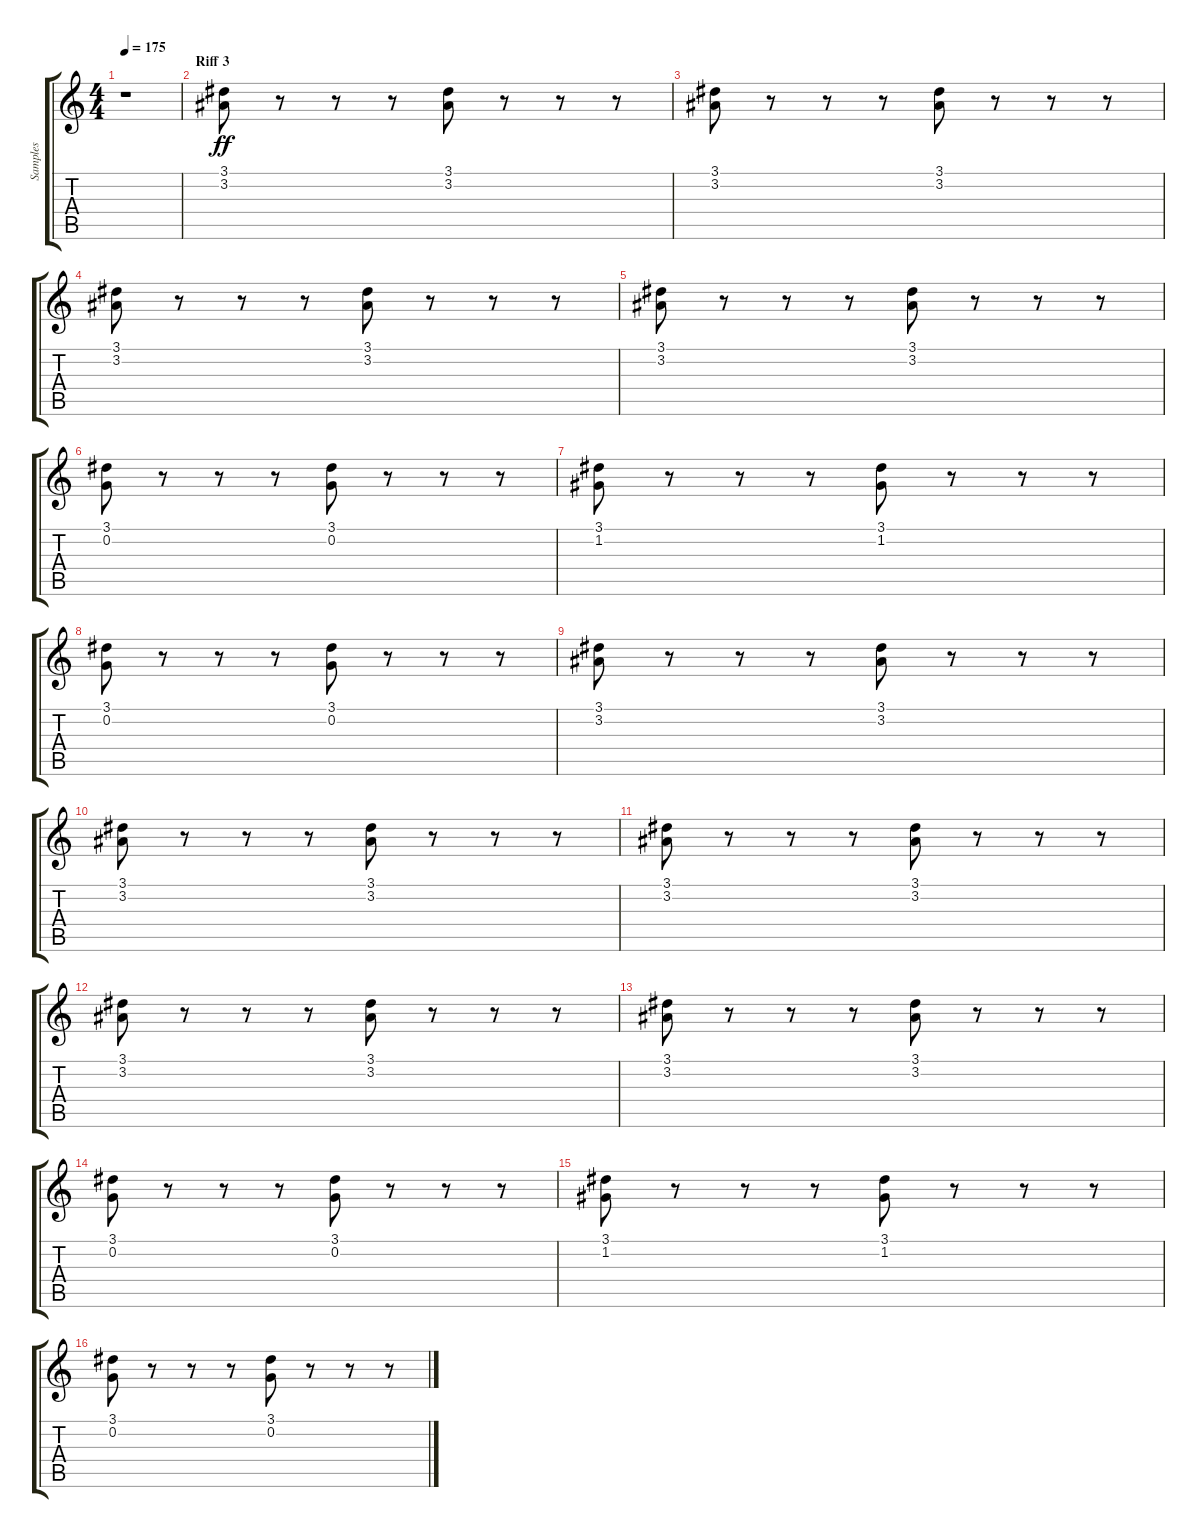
\track ("Samples" "Samples") {instrument stringensemble1}
\staff {score tabs}
\tuning (C5 G4 Eb4 Bb3 F3 C3) {hide}
\ts (4 4)
\tempo 175
\clef g2
\ks c
r.1{dy ff} |
\section ("" "Riff 3")
(3.1 3.2).8 r.8 r.8 r.8 (3.1 3.2).8 r.8 r.8 r.8 |
(3.1 3.2).8 r.8 r.8 r.8 (3.1 3.2).8 r.8 r.8 r.8 |
(3.1 3.2).8 r.8 r.8 r.8 (3.1 3.2).8 r.8 r.8 r.8 |
(3.1 3.2).8 r.8 r.8 r.8 (3.1 3.2).8 r.8 r.8 r.8 |
(3.1 0.2).8 r.8 r.8 r.8 (3.1 0.2).8 r.8 r.8 r.8 |
(3.1 1.2).8 r.8 r.8 r.8 (3.1 1.2).8 r.8 r.8 r.8 |
(3.1 0.2).8 r.8 r.8 r.8 (3.1 0.2).8 r.8 r.8 r.8 |
(3.1 3.2).8 r.8 r.8 r.8 (3.1 3.2).8 r.8 r.8 r.8 |
(3.1 3.2).8 r.8 r.8 r.8 (3.1 3.2).8 r.8 r.8 r.8 |
(3.1 3.2).8 r.8 r.8 r.8 (3.1 3.2).8 r.8 r.8 r.8 |
(3.1 3.2).8 r.8 r.8 r.8 (3.1 3.2).8 r.8 r.8 r.8 |
(3.1 3.2).8 r.8 r.8 r.8 (3.1 3.2).8 r.8 r.8 r.8 |
(3.1 0.2).8 r.8 r.8 r.8 (3.1 0.2).8 r.8 r.8 r.8 |
(3.1 1.2).8 r.8 r.8 r.8 (3.1 1.2).8 r.8 r.8 r.8 |
(3.1 0.2).8 r.8 r.8 r.8 (3.1 0.2).8 r.8 r.8 r.8
